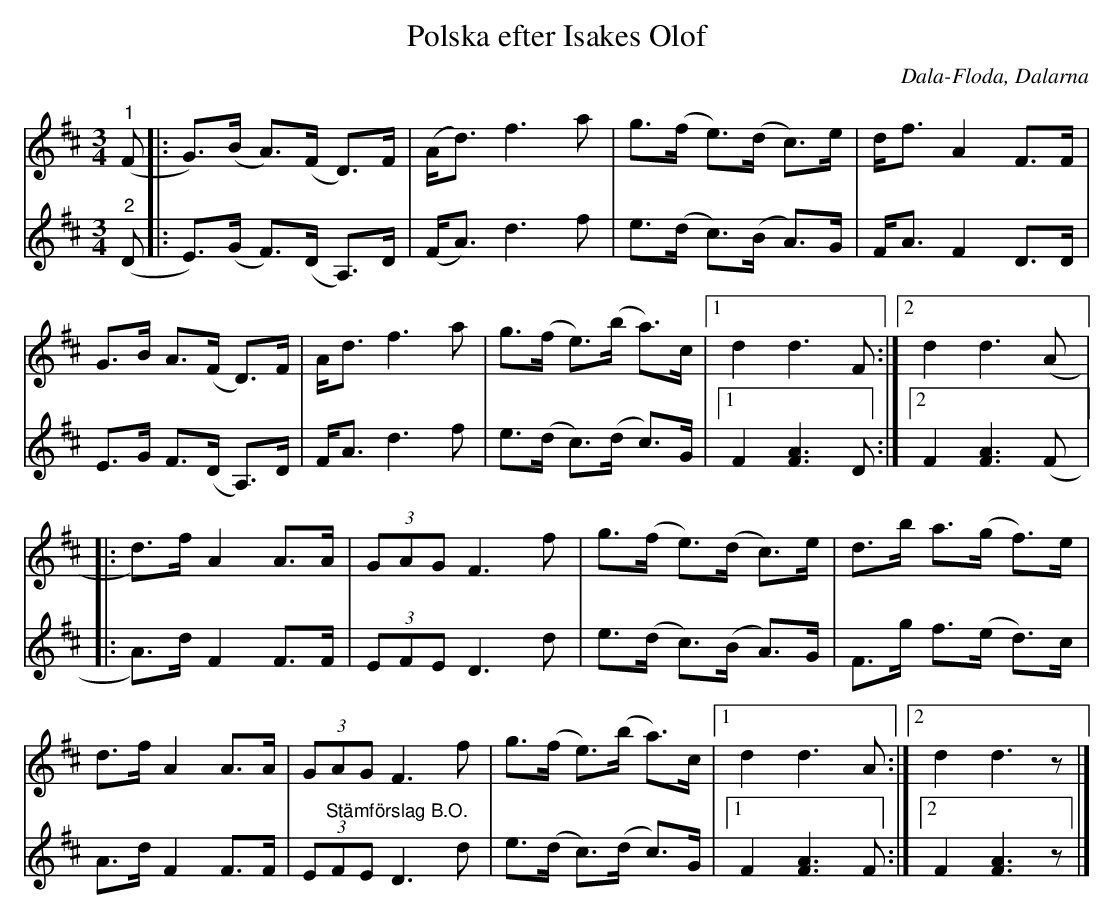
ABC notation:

X:1
T:Polska efter Isakes Olof
O:Dala-Floda, Dalarna
L:1/8
M:3/4
K:D
V:1
"^1" (F |: G>)(B A>)(F D>)F | (A<d) f3 a | g>(f e>)(d c>)e | d<f A2 F>F |
G>B A>(F D>)F | A<d f3 a | g>(f e>)(b a>)c |1 d2 d3 F :|2 d2 d3 (A |:
d>)f A2 A>A | (3GAG F3 f | g>(f e>)(d c>)e | d>b a>(g f>)e |
d>f A2 A>A | (3GAG F3 f | g>(f e>)(b a>)c |1 d2 d3 A :|2 d2 d3 z |]
V:2
"^2" (D |: E>)(G F>)(D A,>)D | (F<A) d3 f | e>(d c>)(B A>)G | F<A F2 D>D |
E>G F>(D A,>)D | F<A d3 f | e>(d c>)(d c>)G |1 F2 [FA]3 D :|2 F2 [FA]3 (F |:
A>)d F2 F>F | (3EFE D3 d | e>(d c>)(B A>)G | F>g f>(e d>)c |
A>d F2 F>F | (3E"^Stämförslag B.O."FE D3 d | e>(d c>)(d c>)G |1 F2 [FA]3 F :|2 F2 [FA]3 z |]
